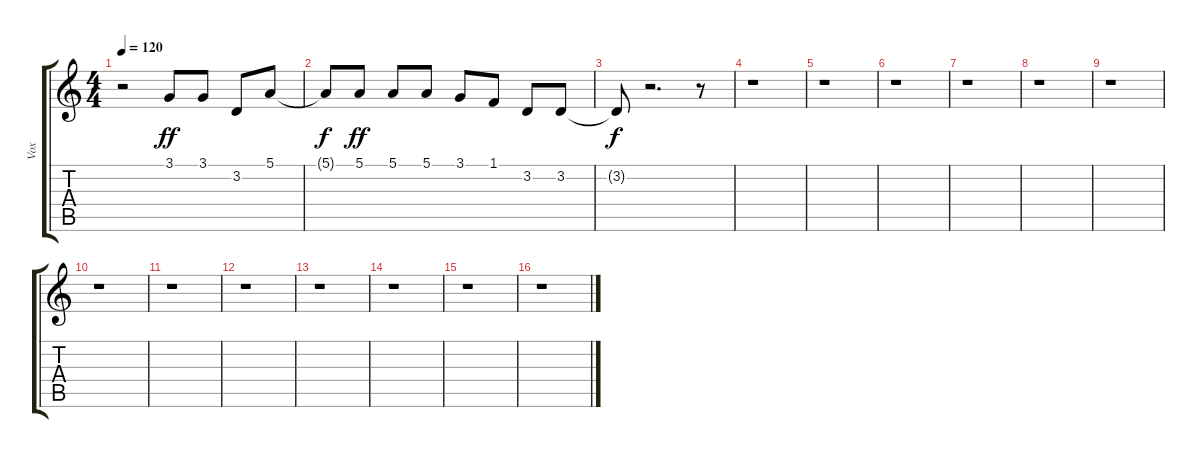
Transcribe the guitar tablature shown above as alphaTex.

\track ("Vox" "Vox") {solo instrument vibraphone}
\staff {score tabs}
\tuning (E4 B3 G3 D3 A2 E2) {hide}
\ts (4 4)
\tempo 120
\clef g2
\ks c
r.2{dy ff} 3.1.8 3.1.8 3.2.8 5.1.8 |
5.1{t}.8{dy f} 5.1.8{dy ff} 5.1.8 5.1.8 3.1.8 1.1.8 3.2.8 3.2.8 |
3.2{t}.8{dy f} r.2{d} r.8 |
r.1 |
r.1 |
r.1 |
r.1 |
r.1 |
r.1 |
r.1 |
r.1 |
r.1 |
r.1 |
r.1 |
r.1 |
r.1
